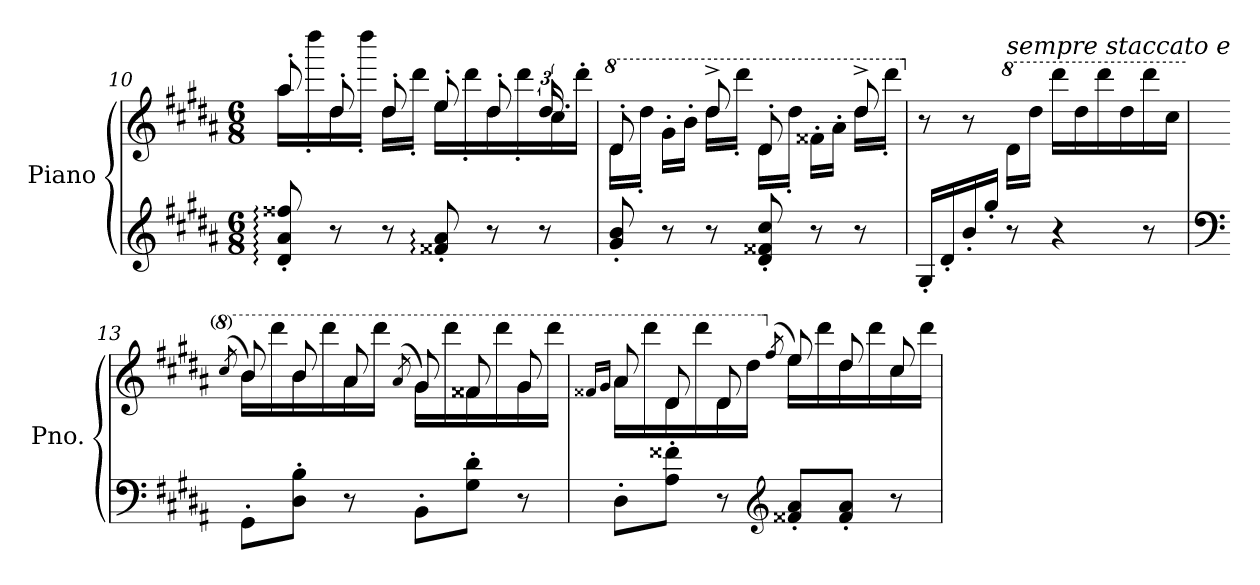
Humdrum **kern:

**kern	**kern
*part1	*part1
*staff2	*staff1
*I"Piano	*
*I'Pno.	*
*clefG2	*clefG2
*k[f#c#g#d#a#]	*k[f#c#g#d#a#]
*M6/8	*M6/8
=10	=10
*	*^
8d#/:' 8a#/:' 8ff##X/:'	8aa#'/	16aa#\LL
.	.	16dddd#'>\
8r	8dd#'/	16dd#\
.	.	16dddd#'>\JJ
8r	8dd#'/	16dd#\LL
.	.	16ddd#'>\JJ
8f##X/:' 8a#/:'	8ee'/	16ee\LL
.	.	16ddd#'>\
8r	8dd#'/	16dd#\
.	.	16ddd#'>\
8r	24.dd#/	16cc#\
.	16ryy	16ddd#'>\JJ
=11	=11	=11
*	*8va	*
8g#/' 8b/'	8dd#'/	16dd#\LL
.	.	16ddd#'>\JJ
8r	8ryy	16gg#'<\LL
.	.	16bb'<\JJ
8r	8ddd#^/	16ddd#\LL
.	.	16dddd#'>\JJ
8d#/' 8f##X/' 8cc#/'	8dd#'/	16dd#\LL
.	.	16ddd#'>\JJ
8r	8ryy	16ff##X'<\LL
.	.	16aa#'<\JJ
8r	8ddd#^/	16ddd#\LL
.	.	16dddd#'>\JJ
*	*v	*v
=12	=12
*	*X8va
16G#'/LL	8r
16d#'/	.
16b'/	8r
16gg#'/JJ	.
*	*8va
!	!LO:TX:a:i:t=sempre staccato e
8r	16dd#\LL
.	16ddd#\JJ
4r	16dddd#\LL
.	16ddd#\
.	16dddd#\
.	16ddd#\
8r	16dddd#\
.	16ccc#\JJ
!!LO:LB:g=z
=13	=13
*clefF4	*
.	(>8qccc#/
*	*^
8GG#'\L	8bb/)	16bb\LL
.	.	16dddd#\
8D#\' 8B\'J	8bb/	16bb\
.	.	16dddd#\
8r	8aa#/	16aa#\
.	.	16dddd#\JJ
.	(>8qaa#/	.
8BB'\L	8gg#/)	16gg#\LL
.	.	16dddd#\
8G#\' 8d#\'J	8ff##X/	16ff##\
.	.	16dddd#\
8r	8gg#/	16gg#\
.	.	16dddd#\JJ
=14	=14	=14
.	16qff##X/LL	.
.	16qgg#/JJ	.
8D#'\L	8aa#/	16aa#\LL
.	.	16dddd#\
8A#\' 8f##X\'J	8dd#/	16dd#\
.	.	16dddd#\
8r	8dd#/	16dd#\
.	.	16ddd#\JJ
*clefG2	*	*
*	*X8va	*
.	(>8qff#/	.
8f##X/' 8a#/'L	8ee/)	16ee\LL
.	.	16ddd#\
8f##/' 8a#/'J	8dd#/	16dd#\
.	.	16ddd#\
8r	8cc#/	16cc#\
.	.	16ddd#\JJ
*	*v	*v
=	=
*-	*-
